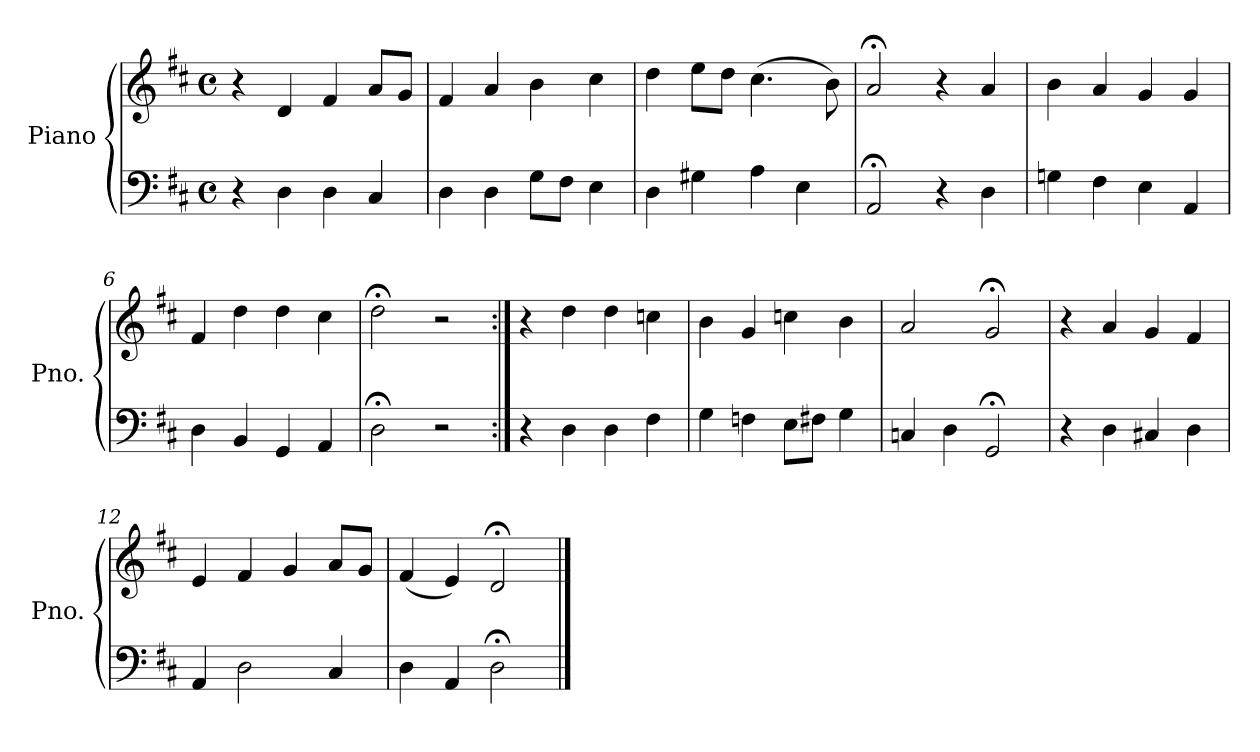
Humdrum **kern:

**kern	**kern
*part1	*part1
*staff2	*staff1
*I"Piano	*
*I'Pno.	*
*clefF4	*clefG2
*k[f#c#]	*k[f#c#]
*M4/4	*M4/4
*met(c)	*met(c)
=1	=1
4r	4r
4D\	4d/
4D\	4f#/
4C#/	8a/L
.	8g/J
=2	=2
4D\	4f#/
4D\	4a/
8G\L	4b\
8F#\J	.
4E\	4cc#\
=3	=3
4D\	4dd\
4G#X\	8ee\L
.	8dd\J
4A\	(4.cc#\
4E\	.
.	8b\)
=4	=4
2AA;</	2a;</
4r	4r
4D\	4a/
=5	=5
4Gn\	4b\
4F#\	4a/
4E\	4g/
4AA/	4g/
=6	=6
4D\	4f#/
4BB/	4dd\
4GG/	4dd\
4AA/	4cc#\
=7	=7
2D;<\	2dd;<\
2r	2r
!!LO:LB:g=z
=8:|!	=8:|!
4r	4r
4D\	4dd\
4D\	4dd\
4F#\	4ccn\
=9	=9
4G\	4b\
4Fn\	4g/
8E\L	4ccn\
8F#X\J	.
4G\	4b\
=10	=10
4Cn/	2a/
4D\	.
2GG;</	2g;</
=11	=11
4r	4r
4D\	4a/
4C#X/	4g/
4D\	4f#/
=12	=12
4AA/	4e/
2D\	4f#/
.	4g/
4C#/	8a/L
.	8g/J
=13	=13
4D\	(4f#/
4AA/	4e/)
2D;<\	2d;</
==	==
*-	*-
